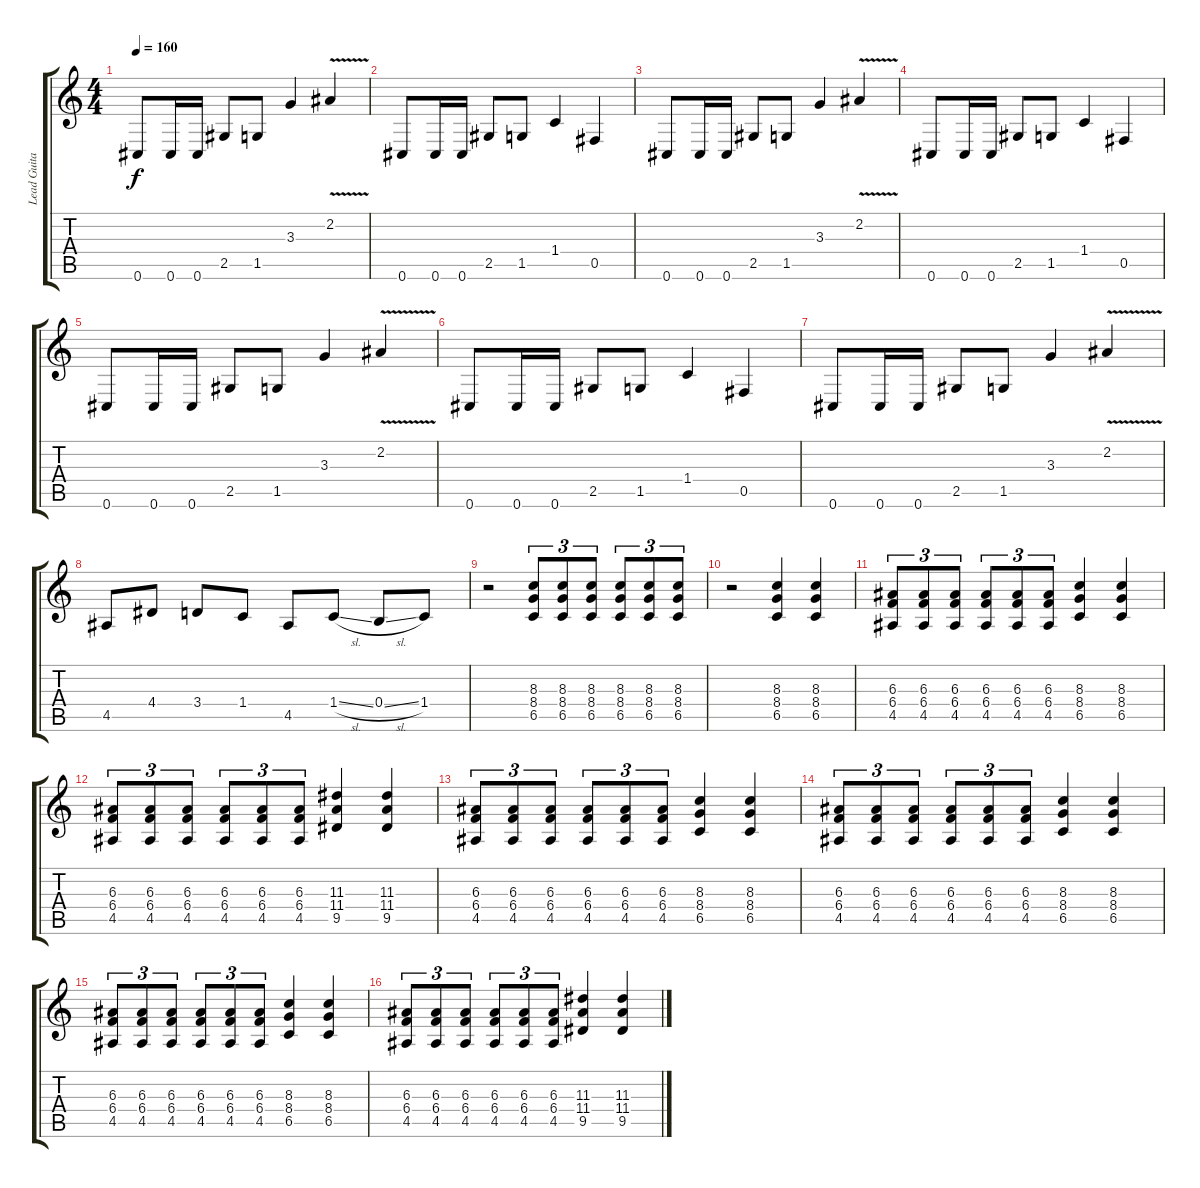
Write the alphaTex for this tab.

\track ("Lead Guitar" "Lead Guita") {instrument distortionguitar}
\staff {score tabs}
\tuning (Db4 Ab3 E3 B2 Gb2 Db2) {hide}
\ts (4 4)
\tempo 160
\clef g2
\ks c
0.6.8{dy f} 0.6.16 0.6.16 2.5.8 1.5.8 3.3.4 2.2{v}.4 |
0.6.8 0.6.16 0.6.16 2.5.8 1.5.8 1.4.4 0.5.4 |
0.6.8 0.6.16 0.6.16 2.5.8 1.5.8 3.3.4 2.2{v}.4 |
0.6.8 0.6.16 0.6.16 2.5.8 1.5.8 1.4.4 0.5.4 |
0.6.8 0.6.16 0.6.16 2.5.8 1.5.8 3.3.4 2.2{v}.4 |
0.6.8 0.6.16 0.6.16 2.5.8 1.5.8 1.4.4 0.5.4 |
0.6.8 0.6.16 0.6.16 2.5.8 1.5.8 3.3.4 2.2{v}.4 |
4.5.8 4.4.8 3.4.8 1.4.8 4.5.8 1.4{sl}.8 0.4{sl}.8 1.4.8 |
r.2 (8.3 8.4 6.5).8{tu (3 2)} (8.3 8.4 6.5).8{tu (3 2)} (8.3 8.4 6.5).8{tu (3 2)} (8.3 8.4 6.5).8{tu (3 2)} (8.3 8.4 6.5).8{tu (3 2)} (8.3 8.4 6.5).8{tu (3 2)} |
r.2 (8.3 8.4 6.5).4 (8.3 8.4 6.5).4 |
(6.3 6.4 4.5).8{tu (3 2)} (6.3 6.4 4.5).8{tu (3 2)} (6.3 6.4 4.5).8{tu (3 2)} (6.3 6.4 4.5).8{tu (3 2)} (6.3 6.4 4.5).8{tu (3 2)} (6.3 6.4 4.5).8{tu (3 2)} (8.3 8.4 6.5).4 (8.3 8.4 6.5).4 |
(6.3 6.4 4.5).8{tu (3 2)} (6.3 6.4 4.5).8{tu (3 2)} (6.3 6.4 4.5).8{tu (3 2)} (6.3 6.4 4.5).8{tu (3 2)} (6.3 6.4 4.5).8{tu (3 2)} (6.3 6.4 4.5).8{tu (3 2)} (11.3 11.4 9.5).4 (11.3 11.4 9.5).4 |
(6.3 6.4 4.5).8{tu (3 2)} (6.3 6.4 4.5).8{tu (3 2)} (6.3 6.4 4.5).8{tu (3 2)} (6.3 6.4 4.5).8{tu (3 2)} (6.3 6.4 4.5).8{tu (3 2)} (6.3 6.4 4.5).8{tu (3 2)} (8.3 8.4 6.5).4 (8.3 8.4 6.5).4 |
(6.3 6.4 4.5).8{tu (3 2)} (6.3 6.4 4.5).8{tu (3 2)} (6.3 6.4 4.5).8{tu (3 2)} (6.3 6.4 4.5).8{tu (3 2)} (6.3 6.4 4.5).8{tu (3 2)} (6.3 6.4 4.5).8{tu (3 2)} (8.3 8.4 6.5).4 (8.3 8.4 6.5).4 |
(6.3 6.4 4.5).8{tu (3 2)} (6.3 6.4 4.5).8{tu (3 2)} (6.3 6.4 4.5).8{tu (3 2)} (6.3 6.4 4.5).8{tu (3 2)} (6.3 6.4 4.5).8{tu (3 2)} (6.3 6.4 4.5).8{tu (3 2)} (8.3 8.4 6.5).4 (8.3 8.4 6.5).4 |
(6.3 6.4 4.5).8{tu (3 2)} (6.3 6.4 4.5).8{tu (3 2)} (6.3 6.4 4.5).8{tu (3 2)} (6.3 6.4 4.5).8{tu (3 2)} (6.3 6.4 4.5).8{tu (3 2)} (6.3 6.4 4.5).8{tu (3 2)} (11.3 11.4 9.5).4 (11.3 11.4 9.5).4
